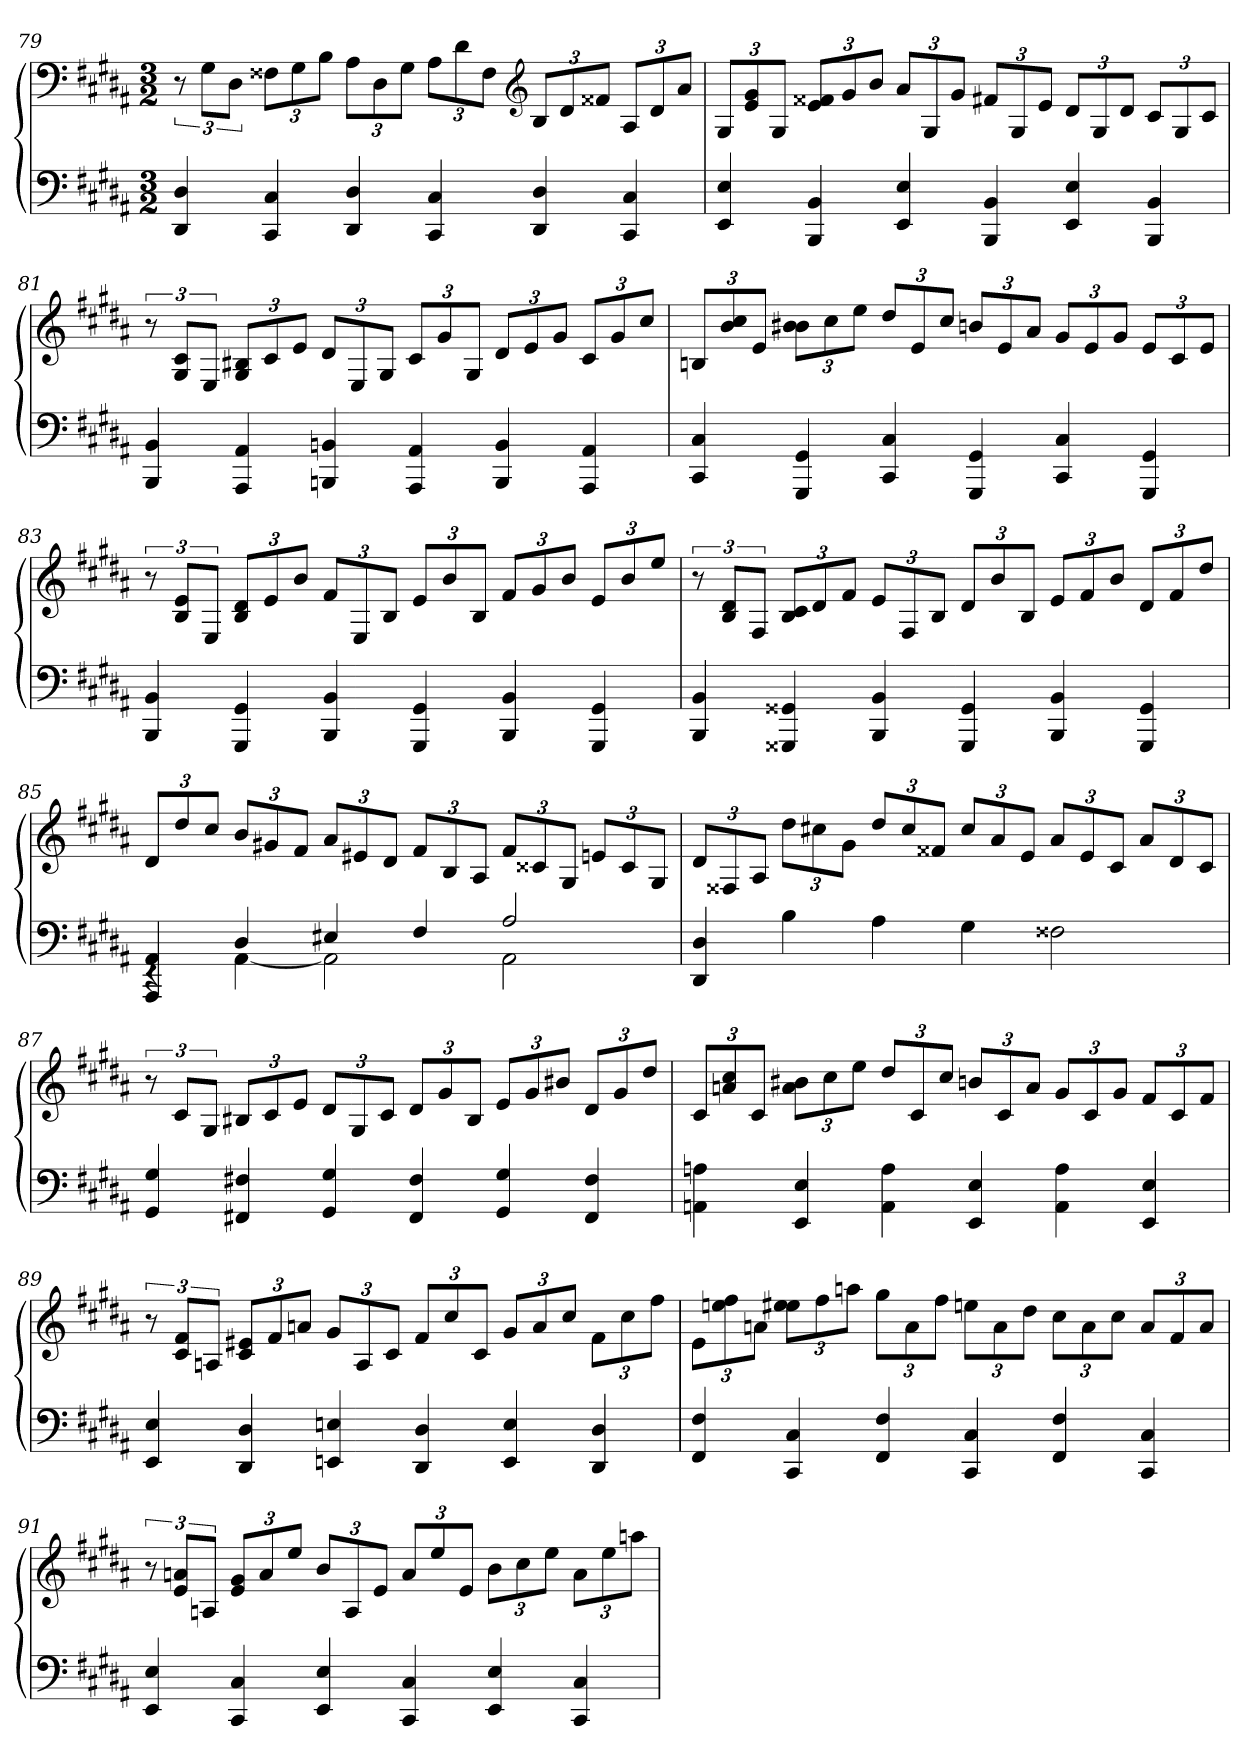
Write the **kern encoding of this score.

**kern	**kern
*part1	*part1
*staff2	*staff1
*clefF4	*clefF4
*k[f#c#g#d#a#]	*k[f#c#g#d#a#]
*M3/2	*M3/2
=79	=79
4DD# 4D#	12r
.	12G#L
.	12D#J
4CC# 4C#	12F##XL
.	12G#
.	12BJ
4DD# 4D#	12A#L
.	12D#
.	12G#J
4CC# 4C#	12A#L
.	12d#
.	12F##J
*	*clefG2
4DD# 4D#	12BL
.	12d#
.	12f##XJ
4CC# 4C#	12A#L
.	12d#
.	12a#J
=80	=80
4EE 4E	12G#L
.	12e 12g#
.	12G#J
4BBB 4BB	12e 12f##XL
.	12g#
.	12bJ
4EE 4E	12a#L
.	12G#
.	12g#J
4BBB 4BB	12f#XL
.	12G#
.	12eJ
4EE 4E	12d#L
.	12G#
.	12d#J
4BBB 4BB	12c#L
.	12G#
.	12c#J
=81	=81
4BBB 4BB	12r
.	12G# 12c#L
.	12EJ
4AAA# 4AA#	12G# 12B#XL
.	12c#
.	12eJ
4BBBn 4BBn	12d#L
.	12E
.	12G#J
4AAA# 4AA#	12c#L
.	12g#
.	12G#J
4BBB 4BB	12d#L
.	12e
.	12g#J
4AAA# 4AA#	12c#L
.	12g#
.	12cc#J
=82	=82
4CC# 4C#	12BnL
.	12b 12cc#
.	12eJ
4GGG# 4GG#	12b 12b#XL
.	12cc#
.	12eeJ
4CC# 4C#	12dd#L
.	12e
.	12cc#J
4GGG# 4GG#	12bnL
.	12e
.	12a#J
4CC# 4C#	12g#L
.	12e
.	12g#J
4GGG# 4GG#	12eL
.	12c#
.	12eJ
=83	=83
4BBB 4BB	12r
.	12B 12eL
.	12EJ
4GGG# 4GG#	12B 12d#L
.	12e
.	12bJ
4BBB 4BB	12f#L
.	12E
.	12BJ
4GGG# 4GG#	12eL
.	12b
.	12BJ
4BBB 4BB	12f#L
.	12g#
.	12bJ
4GGG# 4GG#	12eL
.	12b
.	12eeJ
=84	=84
4BBB 4BB	12r
.	12B 12d#L
.	12F#J
4GGG##X 4GG##X	12B 12c#L
.	12d#
.	12f#J
4BBB 4BB	12eL
.	12F#
.	12BJ
4GGG## 4GG##	12d#L
.	12b
.	12BJ
4BBB 4BB	12eL
.	12f#
.	12bJ
4GGG## 4GG##	12d#L
.	12f#
.	12dd#J
=85	=85
*^	*
4AAA# 4AA#	4rEE	12d#L
.	.	12dd#
.	.	12cc#J
4D#	[4AA#	12bL
.	.	12g#X
.	.	12f#J
4E#X	2AA#]	12a#L
.	.	12e#X
.	.	12d#J
4F#	.	12f#L
.	.	12B
.	.	12A#J
2A#	2AA#	12f#L
.	.	12c##X
.	.	12G#J
.	.	12enL
.	.	12c##
.	.	12G#J
*v	*v	*
=86	=86
4DD# 4D#	12d#L
.	12F##X
.	12A#J
4B	12dd#L
.	12cc#X
.	12g#J
4A#	12dd#L
.	12cc#
.	12f##XJ
4G#	12cc#L
.	12a#
.	12eJ
2F##X	12a#L
.	12e
.	12c#J
.	12a#L
.	12d#
.	12c#J
=87	=87
4GG# 4G#	12r
.	12c#L
.	12G#J
4FF#X 4F#X	12B#XL
.	12c#
.	12eJ
4GG# 4G#	12d#L
.	12G#
.	12c#J
4FF# 4F#	12d#L
.	12g#
.	12B#J
4GG# 4G#	12eL
.	12g#
.	12b#XJ
4FF# 4F#	12d#L
.	12g#
.	12dd#J
=88	=88
4AAn 4An	12c#L
.	12an 12cc#
.	12c#J
4EE 4E	12a 12b#XL
.	12cc#
.	12eeJ
4AA 4A	12dd#L
.	12c#
.	12cc#J
4EE 4E	12bnL
.	12c#
.	12aJ
4AA 4A	12g#L
.	12c#
.	12g#J
4EE 4E	12f#L
.	12c#
.	12f#J
=89	=89
4EE 4E	12r
.	12c# 12f#L
.	12AnJ
4DD# 4D#	12c# 12e#XL
.	12f#
.	12anJ
4EEn 4En	12g#L
.	12A
.	12c#J
4DD# 4D#	12f#L
.	12cc#
.	12c#J
4EE 4E	12g#L
.	12a
.	12cc#J
4DD# 4D#	12f#L
.	12cc#
.	12ff#J
=90	=90
4FF# 4F#	12eL
.	12een 12ff#
.	12anJ
4CC# 4C#	12ee 12ee#XL
.	12ff#
.	12aanJ
4FF# 4F#	12gg#L
.	12a
.	12ff#J
4CC# 4C#	12eenL
.	12a
.	12dd#J
4FF# 4F#	12cc#L
.	12a
.	12cc#J
4CC# 4C#	12aL
.	12f#
.	12aJ
=91	=91
4EE 4E	12r
.	12e 12anL
.	12AnJ
4CC# 4C#	12e 12g#L
.	12a
.	12eeJ
4EE 4E	12bL
.	12A
.	12eJ
4CC# 4C#	12aL
.	12ee
.	12eJ
4EE 4E	12bL
.	12cc#
.	12eeJ
4CC# 4C#	12aL
.	12ee
.	12aanJ
=	=
*-	*-
